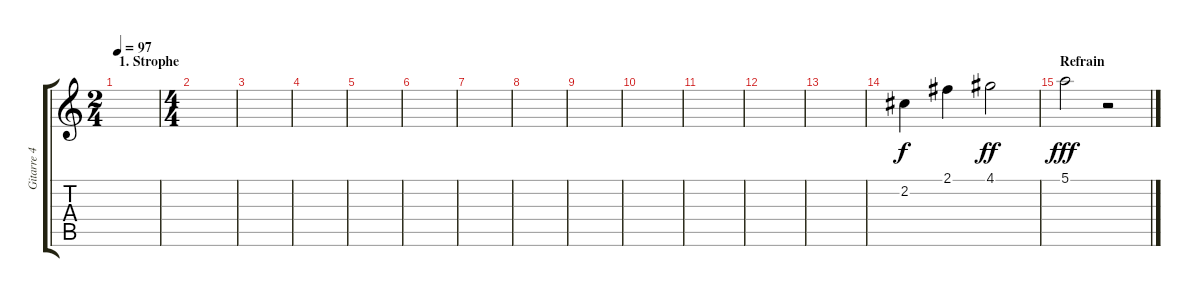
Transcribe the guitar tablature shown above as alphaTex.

\track ("Gitarre 4 (melodie)" "Gitarre 4 ") {instrument distortionguitar}
\staff {score tabs}
\tuning (E4 B3 G3 D3 A2 E2) {hide}
\ts (2 4)
\section ("" "1. Strophe")
\tempo 97
\clef g2
\ks c
|
\ts (4 4)
|
|
|
|
|
|
|
|
|
|
|
|
2.2.4 2.1.4 4.1.2{dy ff} |
\section ("" "Refrain")
5.1.2{dy fff volume 5} r.2
